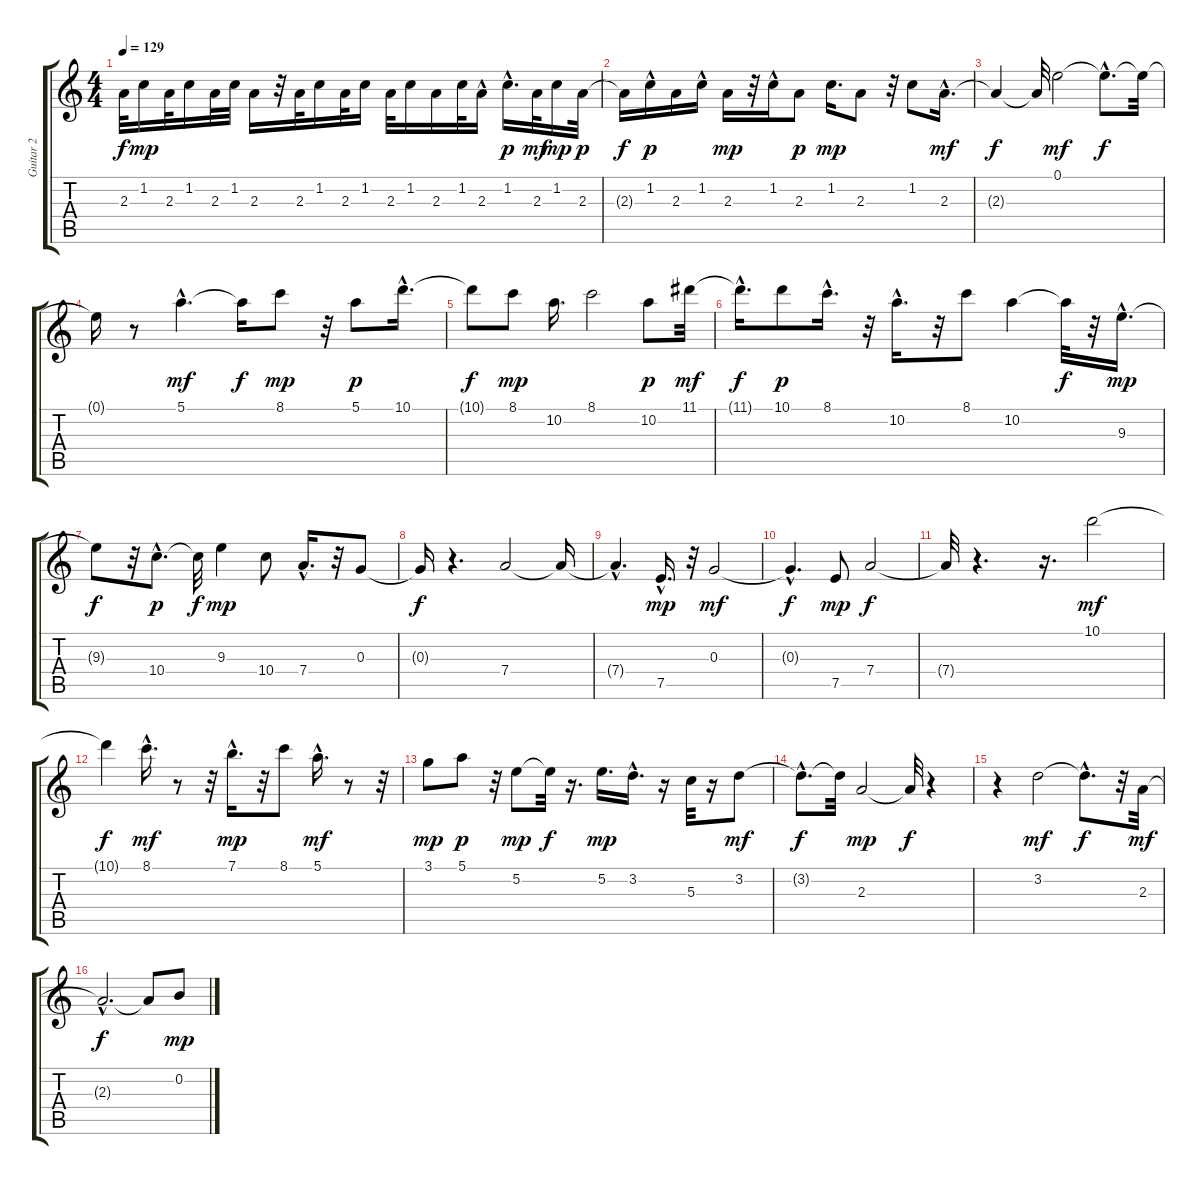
\track ("Guitar 2" "Guitar 2") {instrument overdrivenguitar}
\staff {score tabs}
\tuning (E4 B3 G3 D3 A2 E2) {hide}
\ts (4 4)
\tempo 129
\clef g2
\ks c
2.3{t}.32{dy f} 1.2.16{dy mp} 2.3.32 1.2.16 2.3.32 1.2.32 2.3.16 r.32 2.3.32 1.2.16 2.3.32 1.2.16 2.3.32 1.2.16 2.3.16 1.2.32 2.3{hac}.16 1.2{hac}.16{d dy p} 2.3.32{dy mf} 1.2.16{dy mp} 2.3.32{dy p} |
2.3{t}.16{dy f} 1.2{hac}.16{dy p} 2.3.16 1.2{hac}.16 2.3.16{dy mp} r.32 1.2{hac}.16 2.3.8{dy p} 1.2.16{d dy mp} 2.3.8 r.32 1.2.8 2.3{hac}.16{d dy mf} |
2.3{t}.4{dy f} 2.3{t}.32 0.1.2{dy mf} 0.1{hac t}.8{d dy f} 0.1{t}.32 |
0.1{t}.16 r.8 5.1{hac}.4{d dy mf} 5.1{t}.16{dy f} 8.1.8{dy mp} r.32 5.1.8{dy p} 10.1{hac}.16{d} |
10.1{t}.8{dy f} 8.1.8{dy mp} 10.2.16{d} 8.1.2 10.2.8{dy p} 11.1.32{dy mf} |
11.1{hac t}.16{d dy f} 10.1.8{dy p} 8.1{hac}.16{d} r.32 10.2{hac}.16{d} r.32 8.1.8 10.2.4 10.2{t}.32{dy f} r.32 9.3{hac}.16{d dy mp} |
9.3{t}.8{dy f} r.32 10.4{hac}.8{d dy p} 10.4{t}.32{dy f} 9.3.4{dy mp} 10.4.8 7.4{hac}.16{d} r.32 0.3.8 |
0.3{t}.16{dy f} r.4{d} 7.4.2 7.4{t}.16 |
7.4{hac t}.4{d} 7.5{hac}.16{d dy mp} r.32 0.3.2{dy mf} |
0.3{hac t}.4{d dy f} 7.5.8{dy mp} 7.4.2{dy f} |
7.4{t}.32 r.4{d} r.16{d} 10.1.2{dy mf} |
10.1{t}.4{dy f} 8.1{hac}.16{d dy mf} r.8 r.32 7.1{hac}.16{d dy mp} r.32 8.1.8 5.1{hac}.16{d dy mf} r.8 r.32 |
3.1.8{dy mp} 5.1.8{dy p} r.32 5.2.8{dy mp} 5.2{t}.32{dy f} r.16{d} 5.2.16{d dy mp} 3.2{hac}.16{d} r.16 5.3.32 r.16 3.2.8{dy mf} |
3.2{hac t}.8{d dy f} 3.2{t}.32 2.3.2{dy mp} 2.3{t}.32{dy f} r.4 |
r.4 3.2.2{dy mf} 3.2{hac t}.8{d dy f} r.32 2.3.32{dy mf} |
2.3{hac t}.2{d dy f} 2.3{t}.8 0.2.8{dy mp}
